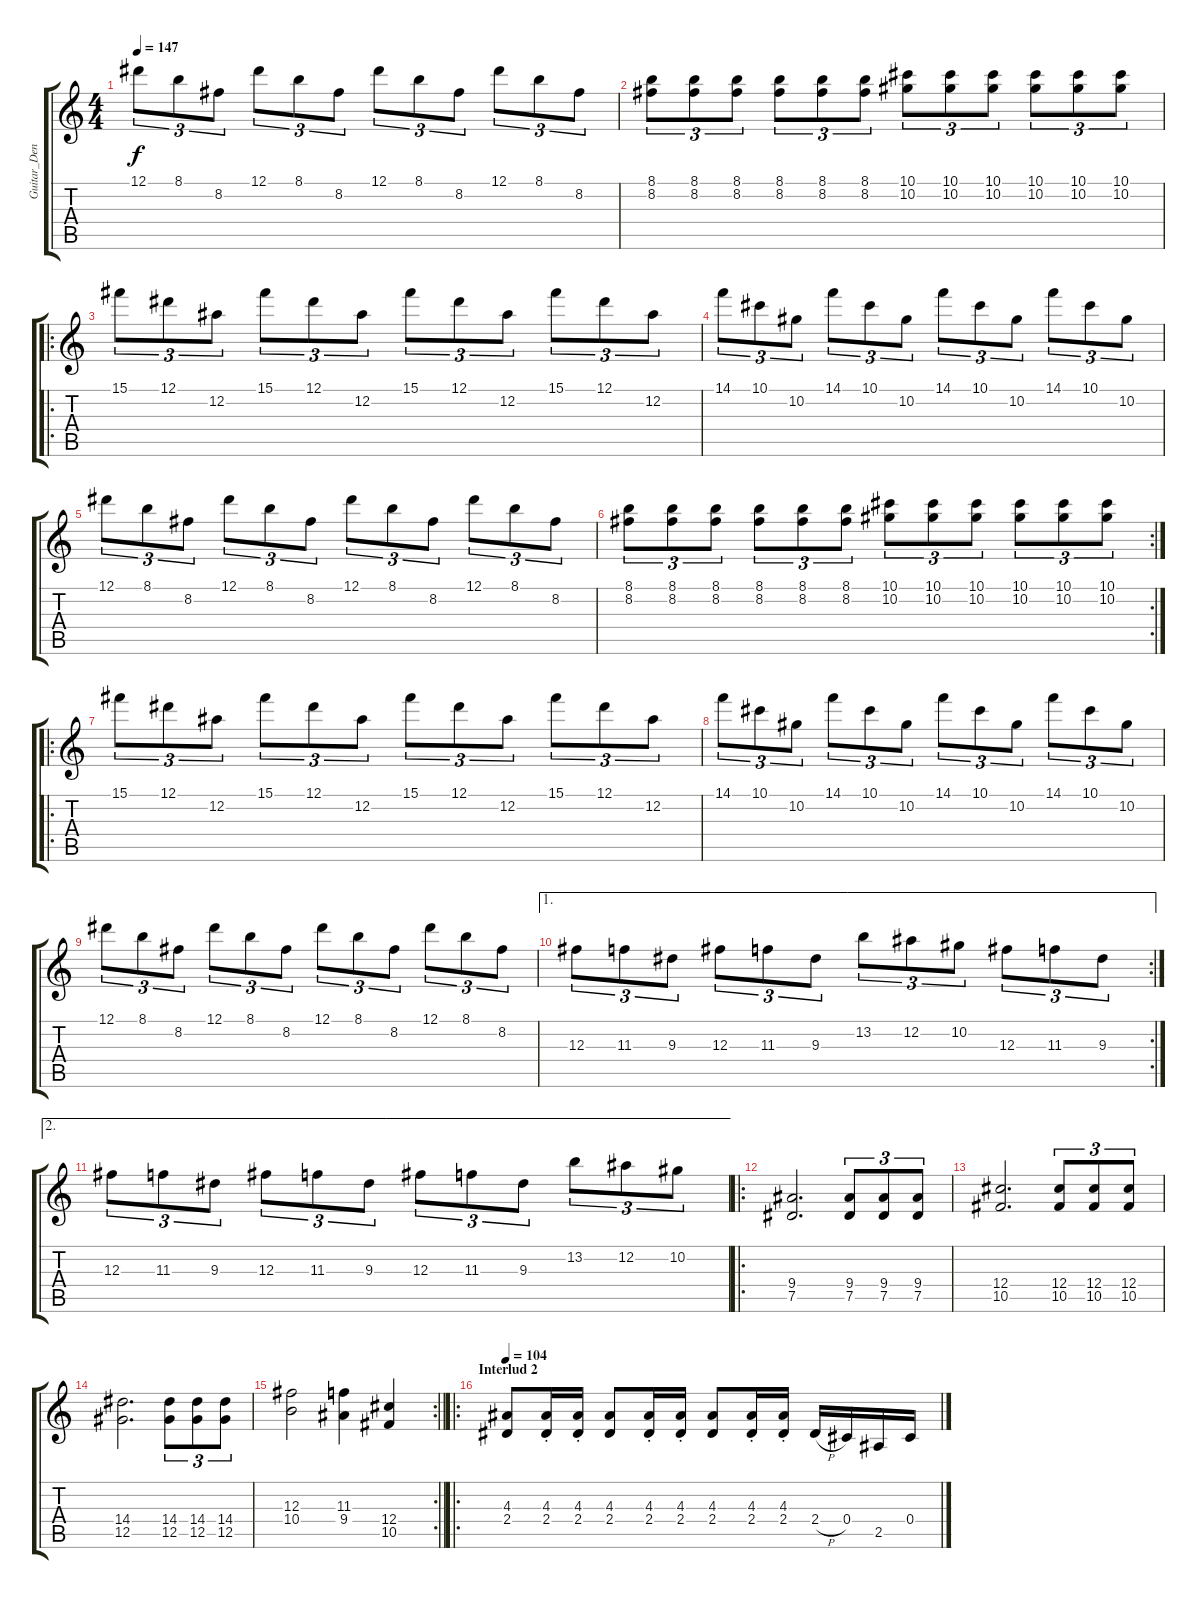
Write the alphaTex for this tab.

\track ("Guitar_DennisStratton" "Guitar_Den") {instrument distortionguitar}
\staff {score tabs}
\tuning (Eb4 Bb3 Gb3 Db3 Ab2 Eb2) {hide}
\ts (4 4)
\tempo 147
\clef g2
\ks c
12.1.8{tu (3 2) dy f} 8.1.8{tu (3 2)} 8.2.8{tu (3 2)} 12.1.8{tu (3 2)} 8.1.8{tu (3 2)} 8.2.8{tu (3 2)} 12.1.8{tu (3 2)} 8.1.8{tu (3 2)} 8.2.8{tu (3 2)} 12.1.8{tu (3 2)} 8.1.8{tu (3 2)} 8.2.8{tu (3 2)} |
(8.1 8.2).8{tu (3 2)} (8.1 8.2).8{tu (3 2)} (8.1 8.2).8{tu (3 2)} (8.1 8.2).8{tu (3 2)} (8.1 8.2).8{tu (3 2)} (8.1 8.2).8{tu (3 2)} (10.1 10.2).8{tu (3 2)} (10.1 10.2).8{tu (3 2)} (10.1 10.2).8{tu (3 2)} (10.1 10.2).8{tu (3 2)} (10.1 10.2).8{tu (3 2)} (10.1 10.2).8{tu (3 2)} |
\ro
15.1.8{tu (3 2)} 12.1.8{tu (3 2)} 12.2.8{tu (3 2)} 15.1.8{tu (3 2)} 12.1.8{tu (3 2)} 12.2.8{tu (3 2)} 15.1.8{tu (3 2)} 12.1.8{tu (3 2)} 12.2.8{tu (3 2)} 15.1.8{tu (3 2)} 12.1.8{tu (3 2)} 12.2.8{tu (3 2)} |
14.1.8{tu (3 2)} 10.1.8{tu (3 2)} 10.2.8{tu (3 2)} 14.1.8{tu (3 2)} 10.1.8{tu (3 2)} 10.2.8{tu (3 2)} 14.1.8{tu (3 2)} 10.1.8{tu (3 2)} 10.2.8{tu (3 2)} 14.1.8{tu (3 2)} 10.1.8{tu (3 2)} 10.2.8{tu (3 2)} |
12.1.8{tu (3 2)} 8.1.8{tu (3 2)} 8.2.8{tu (3 2)} 12.1.8{tu (3 2)} 8.1.8{tu (3 2)} 8.2.8{tu (3 2)} 12.1.8{tu (3 2)} 8.1.8{tu (3 2)} 8.2.8{tu (3 2)} 12.1.8{tu (3 2)} 8.1.8{tu (3 2)} 8.2.8{tu (3 2)} |
\rc 2
(8.1 8.2).8{tu (3 2)} (8.1 8.2).8{tu (3 2)} (8.1 8.2).8{tu (3 2)} (8.1 8.2).8{tu (3 2)} (8.1 8.2).8{tu (3 2)} (8.1 8.2).8{tu (3 2)} (10.1 10.2).8{tu (3 2)} (10.1 10.2).8{tu (3 2)} (10.1 10.2).8{tu (3 2)} (10.1 10.2).8{tu (3 2)} (10.1 10.2).8{tu (3 2)} (10.1 10.2).8{tu (3 2)} |
\ro
15.1.8{tu (3 2)} 12.1.8{tu (3 2)} 12.2.8{tu (3 2)} 15.1.8{tu (3 2)} 12.1.8{tu (3 2)} 12.2.8{tu (3 2)} 15.1.8{tu (3 2)} 12.1.8{tu (3 2)} 12.2.8{tu (3 2)} 15.1.8{tu (3 2)} 12.1.8{tu (3 2)} 12.2.8{tu (3 2)} |
14.1.8{tu (3 2)} 10.1.8{tu (3 2)} 10.2.8{tu (3 2)} 14.1.8{tu (3 2)} 10.1.8{tu (3 2)} 10.2.8{tu (3 2)} 14.1.8{tu (3 2)} 10.1.8{tu (3 2)} 10.2.8{tu (3 2)} 14.1.8{tu (3 2)} 10.1.8{tu (3 2)} 10.2.8{tu (3 2)} |
12.1.8{tu (3 2)} 8.1.8{tu (3 2)} 8.2.8{tu (3 2)} 12.1.8{tu (3 2)} 8.1.8{tu (3 2)} 8.2.8{tu (3 2)} 12.1.8{tu (3 2)} 8.1.8{tu (3 2)} 8.2.8{tu (3 2)} 12.1.8{tu (3 2)} 8.1.8{tu (3 2)} 8.2.8{tu (3 2)} |
\ae 1
\rc 2
12.3.8{tu (3 2)} 11.3.8{tu (3 2)} 9.3.8{tu (3 2)} 12.3.8{tu (3 2)} 11.3.8{tu (3 2)} 9.3.8{tu (3 2)} 13.2.8{tu (3 2)} 12.2.8{tu (3 2)} 10.2.8{tu (3 2)} 12.3.8{tu (3 2)} 11.3.8{tu (3 2)} 9.3.8{tu (3 2)} |
\ae 2
12.3.8{tu (3 2)} 11.3.8{tu (3 2)} 9.3.8{tu (3 2)} 12.3.8{tu (3 2)} 11.3.8{tu (3 2)} 9.3.8{tu (3 2)} 12.3.8{tu (3 2)} 11.3.8{tu (3 2)} 9.3.8{tu (3 2)} 13.2.8{tu (3 2)} 12.2.8{tu (3 2)} 10.2.8{tu (3 2)} |
\ro
(9.4 7.5).2{d volume 15 instrument distortionguitar} (9.4 7.5).8{tu (3 2)} (9.4 7.5).8{tu (3 2)} (9.4 7.5).8{tu (3 2)} |
(12.4 10.5).2{d} (12.4 10.5).8{tu (3 2)} (12.4 10.5).8{tu (3 2)} (12.4 10.5).8{tu (3 2)} |
(14.4 12.5).2{d} (14.4 12.5).8{tu (3 2)} (14.4 12.5).8{tu (3 2)} (14.4 12.5).8{tu (3 2)} |
\rc 2
\barLineRight lightlight
(12.3 10.4).2 (11.3 9.4).4 (12.4 10.5).4 |
\ro
\section ("" "Interlud 2")
\tempo 104
(4.3 2.4).8 (4.3{st} 2.4{st}).16 (4.3{st} 2.4{st}).16 (4.3 2.4).8 (4.3{st} 2.4{st}).16 (4.3{st} 2.4{st}).16 (4.3 2.4).8 (4.3{st} 2.4{st}).16 (4.3{st} 2.4{st}).16 2.4{h}.16 0.4.16 2.5.16 0.4.16
